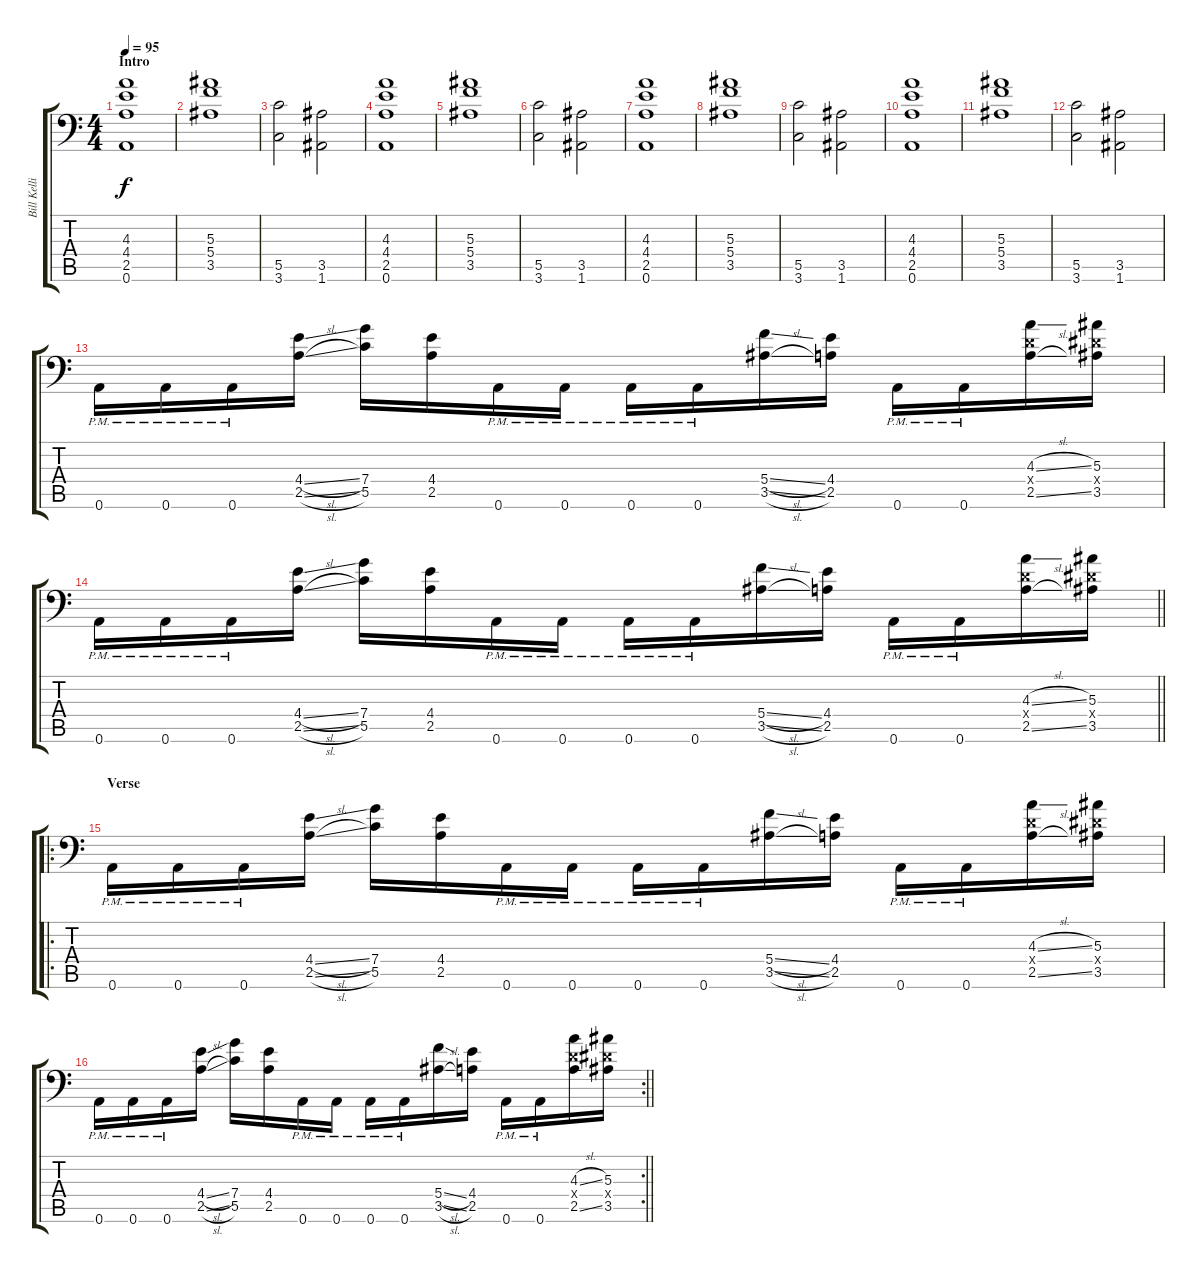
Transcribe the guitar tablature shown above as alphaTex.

\track ("Bill Kelliher" "Bill Kelli") {instrument overdrivenguitar}
\staff {score tabs}
\tuning (D4 A3 F3 C3 G2 A1) {hide}
\ts (4 4)
\section ("" "Intro")
\tempo 95
\clef f4
\ks c
(4.3 4.4 2.5 0.6).1{dy f instrument overdrivenguitar} |
(5.3 5.4 3.5).1 |
(5.5 3.6).2 (3.5 1.6).2 |
(4.3 4.4 2.5 0.6).1 |
(5.3 5.4 3.5).1 |
(5.5 3.6).2 (3.5 1.6).2 |
(4.3 4.4 2.5 0.6).1 |
(5.3 5.4 3.5).1 |
(5.5 3.6).2 (3.5 1.6).2 |
(4.3 4.4 2.5 0.6).1 |
(5.3 5.4 3.5).1 |
(5.5 3.6).2 (3.5 1.6).2 |
0.6{pm}.16 0.6{pm}.16 0.6{pm}.16 (4.4{sl} 2.5{sl}).16 (7.4 5.5).16 (4.4 2.5).16 0.6{pm}.16 0.6{pm}.16 0.6{pm}.16 0.6{pm}.16 (5.4{sl} 3.5{sl}).16 (4.4 2.5).16 0.6{pm}.16 0.6{pm}.16 (4.3{sl} 2.4{x} 2.5{sl}).16 (5.3 3.4{x} 3.5).16 |
\barLineRight lightlight
0.6{pm}.16 0.6{pm}.16 0.6{pm}.16 (4.4{sl} 2.5{sl}).16 (7.4 5.5).16 (4.4 2.5).16 0.6{pm}.16 0.6{pm}.16 0.6{pm}.16 0.6{pm}.16 (5.4{sl} 3.5{sl}).16 (4.4 2.5).16 0.6{pm}.16 0.6{pm}.16 (4.3{sl} 2.4{x} 2.5{sl}).16 (5.3 3.4{x} 3.5).16 |
\ro
\section ("" "Verse")
0.6{pm}.16 0.6{pm}.16 0.6{pm}.16 (4.4{sl} 2.5{sl}).16 (7.4 5.5).16 (4.4 2.5).16 0.6{pm}.16 0.6{pm}.16 0.6{pm}.16 0.6{pm}.16 (5.4{sl} 3.5{sl}).16 (4.4 2.5).16 0.6{pm}.16 0.6{pm}.16 (4.3{sl} 2.4{x} 2.5{sl}).16 (5.3 3.4{x} 3.5).16 |
\rc 2
\barLineRight lightlight
0.6{pm}.16 0.6{pm}.16 0.6{pm}.16 (4.4{sl} 2.5{sl}).16 (7.4 5.5).16 (4.4 2.5).16 0.6{pm}.16 0.6{pm}.16 0.6{pm}.16 0.6{pm}.16 (5.4{sl} 3.5{sl}).16 (4.4 2.5).16 0.6{pm}.16 0.6{pm}.16 (4.3{sl} 2.4{x} 2.5{sl}).16 (5.3 3.4{x} 3.5).16
